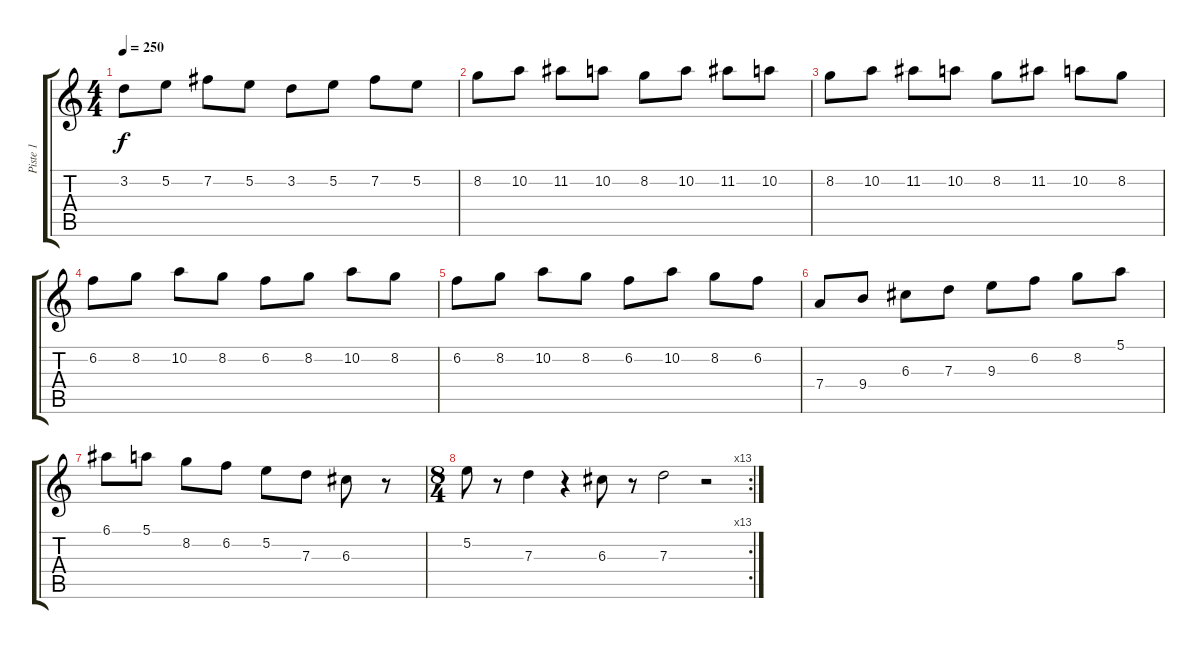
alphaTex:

\track ("Piste 1" "Piste 1") {instrument acousticguitarnylon}
\staff {score tabs}
\tuning (E4 B3 G3 D3 A2 E2) {hide}
\ts (4 4)
\tempo 250
\clef g2
\ks c
3.2.8{dy f} 5.2.8 7.2.8 5.2.8 3.2.8 5.2.8 7.2.8 5.2.8 |
8.2.8 10.2.8 11.2.8 10.2.8 8.2.8 10.2.8 11.2.8 10.2.8 |
8.2.8 10.2.8 11.2.8 10.2.8 8.2.8 11.2.8 10.2.8 8.2.8 |
6.2.8 8.2.8 10.2.8 8.2.8 6.2.8 8.2.8 10.2.8 8.2.8 |
6.2.8 8.2.8 10.2.8 8.2.8 6.2.8 10.2.8 8.2.8 6.2.8 |
7.4.8 9.4.8 6.3.8 7.3.8 9.3.8 6.2.8 8.2.8 5.1.8 |
6.1.8 5.1.8 8.2.8 6.2.8 5.2.8 7.3.8 6.3.8 r.8 |
\rc 13
\ts (8 4)
5.2.8 r.8 7.3.4 r.4 6.3.8 r.8 7.3.2 r.2
